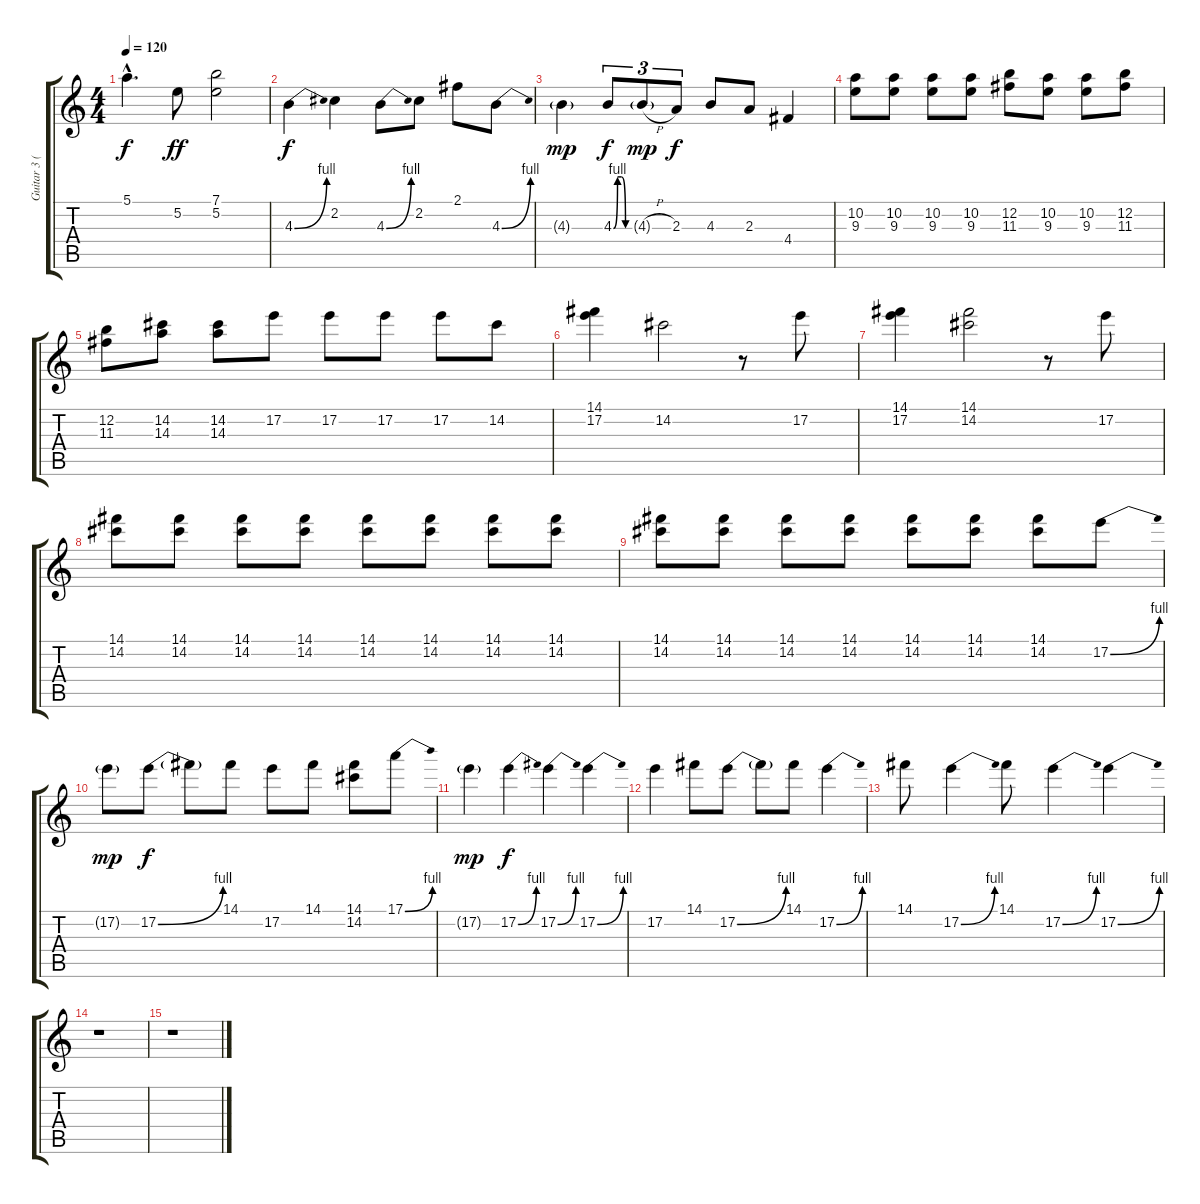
\track ("Guitar 3 (Funky)" "Guitar 3 (") {instrument distortionguitar}
\staff {score tabs}
\tuning (E4 B3 G3 D3 A2 E2) {hide}
\ts (4 4)
\tempo 120
\clef g2
\ks c
5.1{hac t}.4{d dy f} 5.2.8{dy ff} (7.1 5.2).2 |
4.3{be (bend 0 0 60 4)}.4{dy f} 2.2.4 4.3{be (bend 0 0 60 4)}.8 2.2.8 2.1.8 4.3{be (bend 0 0 60 4)}.8 |
4.3{g}.4{dy mp} 4.3{be (custom 0 0 15 4 30 4 45 0 60 0)}.8{tu (3 2) dy f} 4.3{h g}.8{tu (3 2) dy mp} 2.3.8{tu (3 2) dy f} 4.3.8 2.3.8 4.4.4 |
(10.2 9.3).8 (10.2 9.3).8 (10.2 9.3).8 (10.2 9.3).8 (12.2 11.3).8 (10.2 9.3).8 (10.2 9.3).8 (12.2 11.3).8 |
(12.2 11.3).8 (14.2 14.3).8 (14.2 14.3).8 17.2.8 17.2.8 17.2.8 17.2.8 14.2.8 |
(14.1 17.2).4 14.2.2 r.8 17.2.8 |
(14.1 17.2).4 (14.1 14.2).2 r.8 17.2.8 |
(14.1 14.2).8 (14.1 14.2).8 (14.1 14.2).8 (14.1 14.2).8 (14.1 14.2).8 (14.1 14.2).8 (14.1 14.2).8 (14.1 14.2).8 |
(14.1 14.2).8 (14.1 14.2).8 (14.1 14.2).8 (14.1 14.2).8 (14.1 14.2).8 (14.1 14.2).8 (14.1 14.2).8 17.2{be (bend 0 0 60 4)}.8 |
17.2{g}.8{dy mp} 17.2{be (bend 0 0 60 4)}.8{dy f} 17.2{t}.8 14.1.8 17.2.8 14.1.8 (14.1 14.2).8 17.1{be (bend 0 0 60 4)}.8 |
17.2{g}.4{dy mp} 17.2{be (bend 0 0 60 4)}.4{dy f} 17.2{be (bend 0 0 60 4)}.4 17.2{be (bend 0 0 60 4)}.4 |
17.2.4 14.1.8 17.2{be (bend 0 0 60 4)}.8 17.2{t}.8 14.1.8 17.2{be (bend 0 0 60 4)}.4 |
14.1.8 17.2{be (bend 0 0 60 4)}.4 14.1.8 17.2{be (bend 0 0 60 4)}.4 17.2{be (bend 0 0 60 4)}.4 |
r.1 |
r.1
